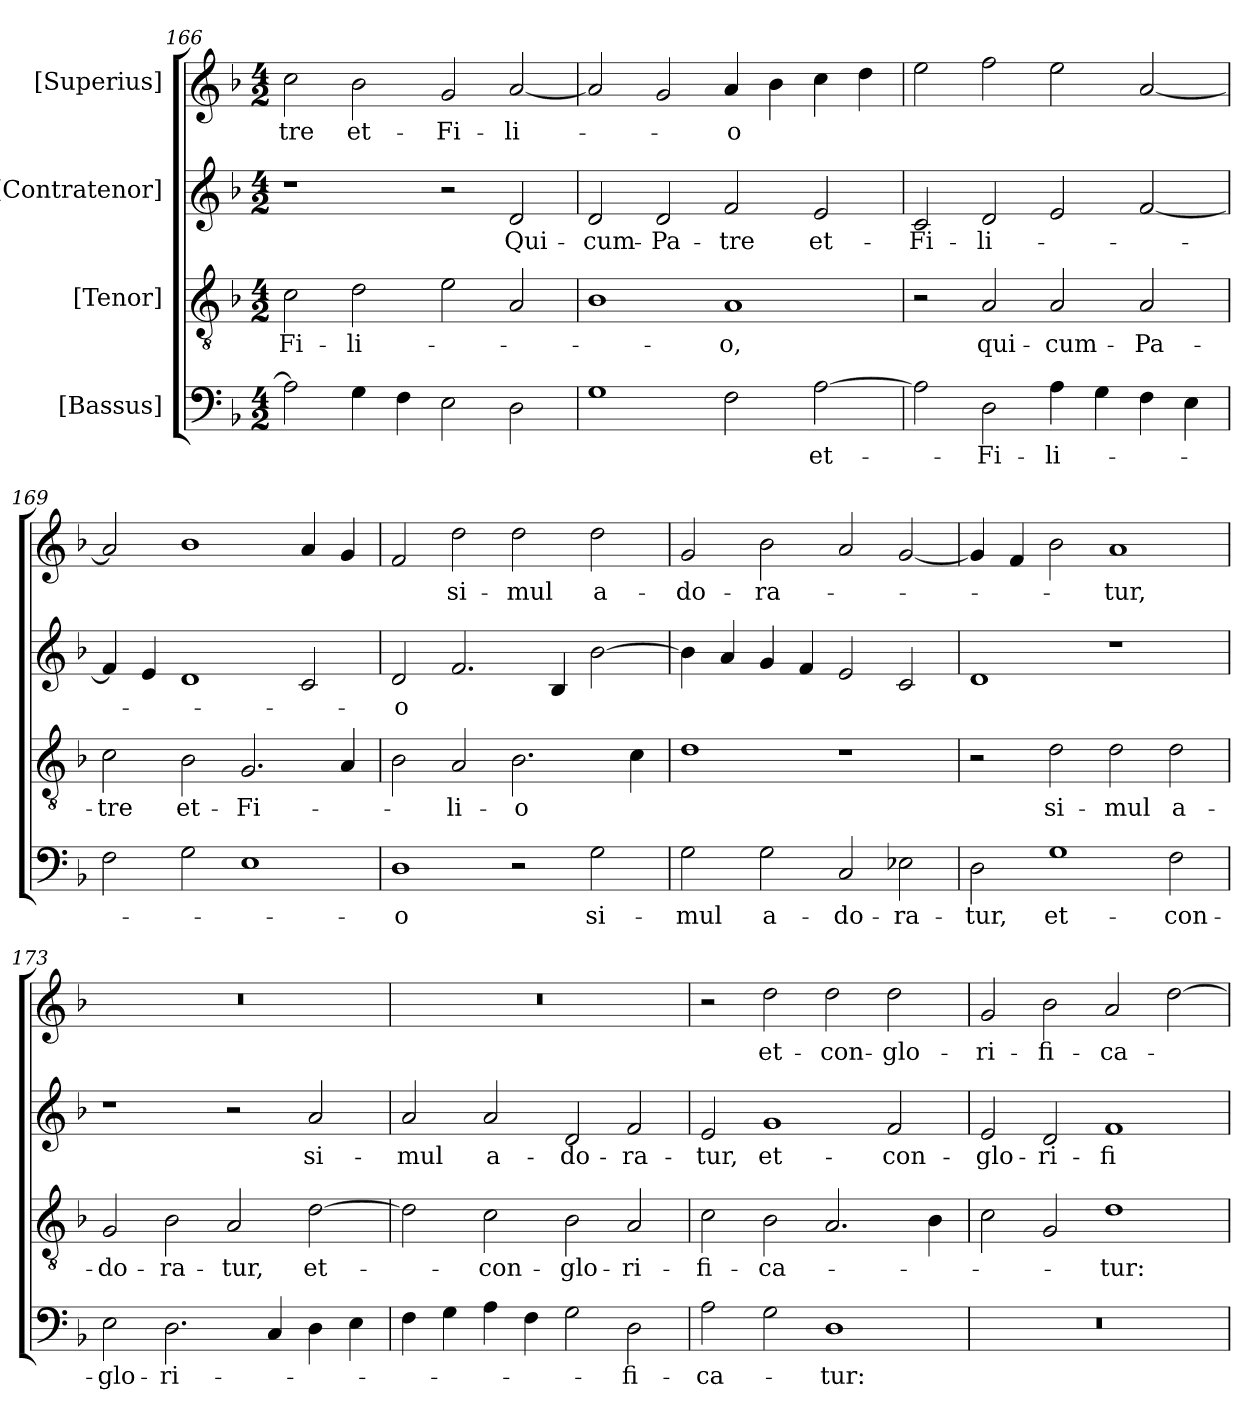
**kern	**text	**kern	**text	**kern	**text	**kern	**text
*part4	*part4	*part3	*part3	*part2	*part2	*part1	*part1
*staff4	*staff4	*staff3	*staff3	*staff2	*staff2	*staff1	*staff1
*I"[Bassus]	*	*I"[Tenor]	*	*I"[Contratenor]	*	*I"[Superius]	*
*clefF4	*	*clefGv2	*	*clefG2	*	*clefG2	*
*k[b-]	*	*k[b-]	*	*k[b-]	*	*k[b-]	*
*M4/2	*	*M4/2	*	*M4/2	*	*M4/2	*
=166	=166	=166	=166	=166	=166	=166	=166
2A\]	.	2c\	Fi-	1r	.	2cc\	-tre
4G\	.	2d\	-li-	.	.	2b-\	et-
4F\	.	.	.	.	.	.	.
2E\	.	2e\	.	2r	.	2g/	Fi-
2D\	.	2A/	.	2d/	Qui-	[2a/	-li-
=167	=167	=167	=167	=167	=167	=167	=167
1G\	.	1B-\	.	2d/	cum-	2a/]	.
.	.	.	.	2d/	Pa-	2g/	.
2F\	.	1A/	-o,	2f/	-tre	4a/	-o
.	.	.	.	.	.	4b-\	.
[2A\	et-	.	.	2e/	et-	4cc\	.
.	.	.	.	.	.	4dd\	.
=168	=168	=168	=168	=168	=168	=168	=168
2A\]	.	2r	.	2c/	Fi-	2ee\	.
2D\	Fi-	2A/	qui-	2d/	-li-	2ff\	.
4A\	-li-	2A/	cum-	2e/	.	2ee\	.
4G\	.	.	.	.	.	.	.
4F\	.	2A/	Pa-	[2f/	.	[2a/	.
4E\	.	.	.	.	.	.	.
=169	=169	=169	=169	=169	=169	=169	=169
2F\	.	2c\	-tre	4f/]	.	2a/]	.
.	.	.	.	4e/	.	.	.
2G\	.	2B-\	et-	1d/	.	1b-\	.
1E\	.	2.G/	Fi-	.	.	.	.
.	.	.	.	2c/	.	4a/	.
.	.	4A/	.	.	.	4g/	.
=170	=170	=170	=170	=170	=170	=170	=170
1D\	-o	2B-\	.	2d/	-o	2f/	.
.	.	2A/	-li-	2.f/	.	2dd\	si-
2r	.	2.B-\	-o	.	.	2dd\	-mul
.	.	.	.	4B-/	.	.	.
2G\	si-	.	.	[2b-\	.	2dd\	a-
.	.	4c\	.	.	.	.	.
=171	=171	=171	=171	=171	=171	=171	=171
2G\	-mul	1d\	.	4b-\]	.	2g/	-do-
.	.	.	.	4a/	.	.	.
2G\	a-	.	.	4g/	.	2b-\	-ra-
.	.	.	.	4f/	.	.	.
2C/	-do-	1r	.	2e/	.	2a/	.
2E-X\	-ra-	.	.	2c/	.	[2g/	.
=172	=172	=172	=172	=172	=172	=172	=172
2D\	-tur,	2r	.	1d/	.	4g/]	.
.	.	.	.	.	.	4f/	.
1G\	et-	2d\	si-	.	.	2b-\	.
.	.	2d\	-mul	1r	.	1a/	-tur,
2F\	con-	2d\	a-	.	.	.	.
=173	=173	=173	=173	=173	=173	=173	=173
2E\	-glo-	2G/	-do-	1r	.	0r	.
2.D\	-ri-	2B-\	-ra-	.	.	.	.
.	.	2A/	-tur,	2r	.	.	.
4C/	.	.	.	.	.	.	.
4D\	.	[2d\	et-	2a/	si-	.	.
4E\	.	.	.	.	.	.	.
=174	=174	=174	=174	=174	=174	=174	=174
4F\	.	2d\]	.	2a/	-mul	0r	.
4G\	.	.	.	.	.	.	.
4A\	.	2c\	con-	2a/	a-	.	.
4F\	.	.	.	.	.	.	.
2G\	.	2B-\	-glo-	2d/	-do-	.	.
2D\	-fi-	2A/	-ri-	2f/	-ra-	.	.
=175	=175	=175	=175	=175	=175	=175	=175
2A\	-ca-	2c\	-fi-	2e/	-tur,	2r	.
2G\	.	2B-\	-ca-	1g/	et-	2dd\	et-
1D\	-tur:	2.A/	.	.	.	2dd\	con-
.	.	.	.	2f/	con-	2dd\	-glo-
.	.	4B-\	.	.	.	.	.
=176	=176	=176	=176	=176	=176	=176	=176
0r	.	2c\	.	2e/	-glo-	2g/	-ri-
.	.	2G/	.	2d/	-ri-	2b-\	-fi-
.	.	1d\	-tur:	1f/	-fi-	2a/	-ca-
.	.	.	.	.	.	[2dd\	.
=	=	=	=	=	=	=	=
*-	*-	*-	*-	*-	*-	*-	*-
